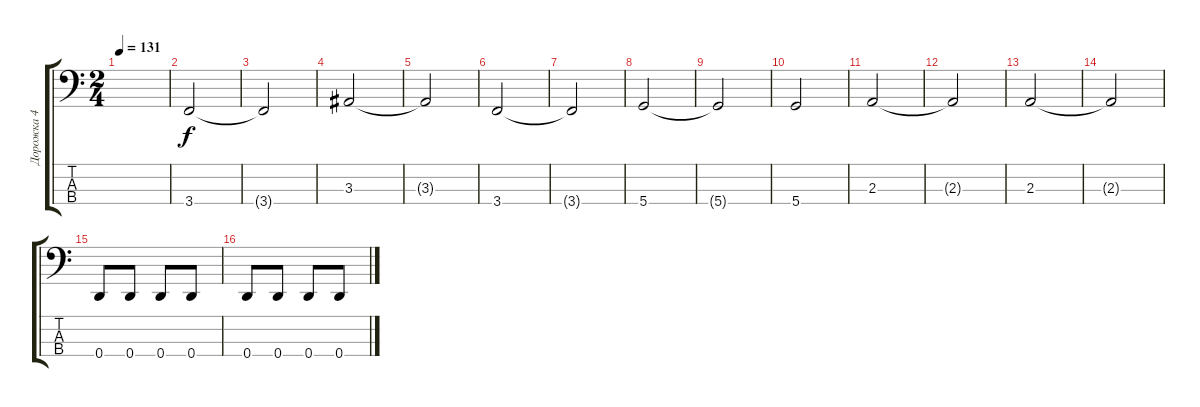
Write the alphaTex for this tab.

\track ("Дорожка 4" "Дорожка 4") {instrument electricbassfinger}
\staff {score tabs}
\tuning (F2 C2 G1 D1) {hide}
\ts (2 4)
\tempo 131
\clef f4
\ks c
|
3.4.2 |
3.4{t}.2 |
3.3.2 |
3.3{t}.2 |
3.4.2 |
3.4{t}.2 |
5.4.2 |
5.4{t}.2 |
5.4.2 |
2.3.2 |
2.3{t}.2 |
2.3.2 |
2.3{t}.2 |
0.4.8 0.4.8 0.4.8 0.4.8 |
0.4.8 0.4.8 0.4.8 0.4.8
